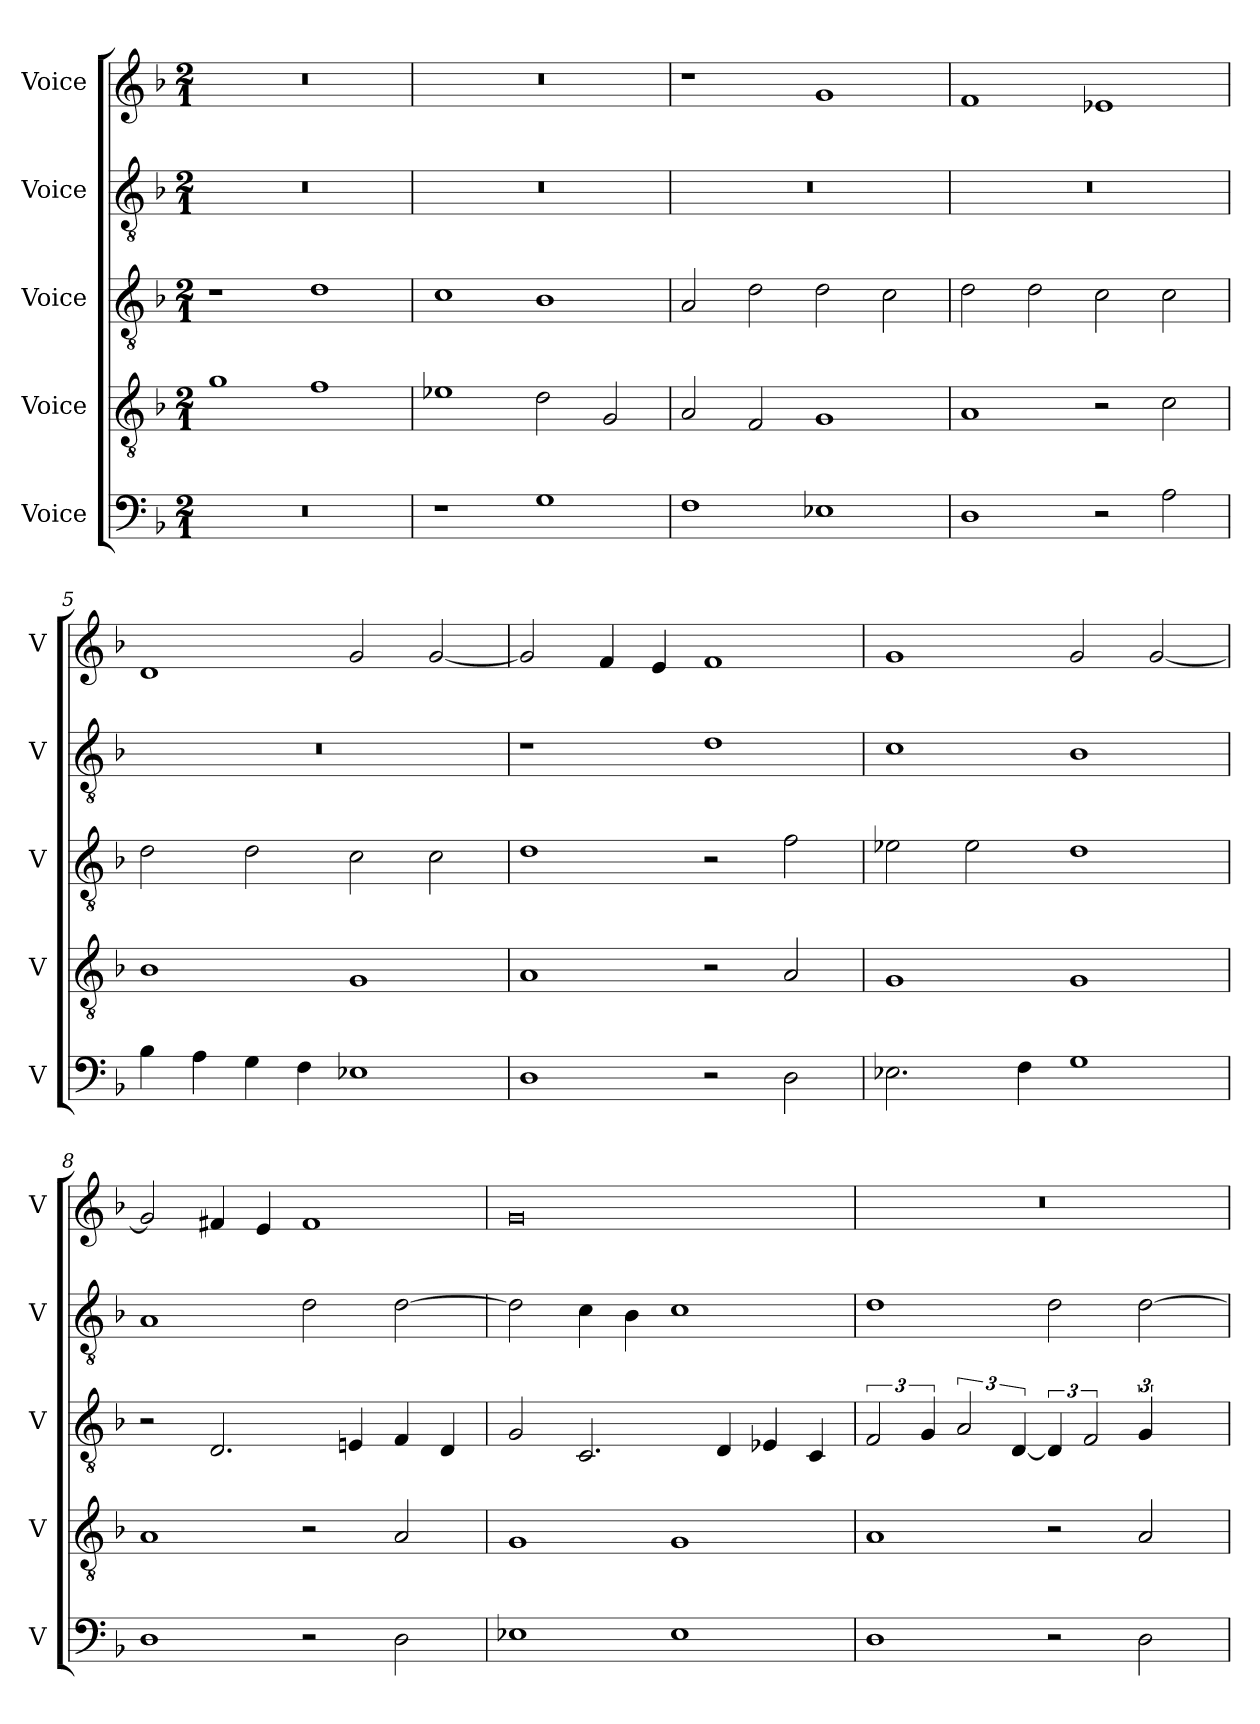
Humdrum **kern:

**kern	**kern	**kern	**kern	**kern
*part5	*part4	*part3	*part2	*part1
*staff5	*staff4	*staff3	*staff2	*staff1
*I"Voice	*I"Voice	*I"Voice	*I"Voice	*I"Voice
*I'V	*I'V	*I'V	*I'V	*I'V
*clefF4	*clefGv2	*clefGv2	*clefGv2	*clefG2
*k[b-]	*k[b-]	*k[b-]	*k[b-]	*k[b-]
*M2/1	*M2/1	*M2/1	*M2/1	*M2/1
=1	=1	=1	=1	=1
0r	1g	1r	0r	0r
.	1f	1d	.	.
=2	=2	=2	=2	=2
1r	1e-X	1c	0r	0r
1G	2d\	1B-	.	.
.	2G/	.	.	.
=3	=3	=3	=3	=3
1F	2A/	2A/	0r	1r
.	2F/	2d\	.	.
1E-X	1G	2d\	.	1g
.	.	2c\	.	.
=4	=4	=4	=4	=4
1D	1A	2d\	0r	1f
.	.	2d\	.	.
2r	2r	2c\	.	1e-X
2A\	2c\	2c\	.	.
!!LO:LB:g=z
=5	=5	=5	=5	=5
4B-\	1B-	2d\	0r	1d
4A\	.	.	.	.
4G\	.	2d\	.	.
4F\	.	.	.	.
1E-X	1G	2c\	.	2g/
.	.	2c\	.	[2g/
=6	=6	=6	=6	=6
1D	1A	1d	1r	2g/]
.	.	.	.	4f/
.	.	.	.	4e/
2r	2r	2r	1d	1f
2D\	2A/	2f\	.	.
=7	=7	=7	=7	=7
2.E-X\	1G	2e-X\	1c	1g
.	.	2e-\	.	.
4F\	.	.	.	.
1G	1G	1d	1B-	2g/
.	.	.	.	[2g/
!!LO:LB:g=z
=8	=8	=8	=8	=8
1D	1A	2r	1A	2g/]
.	.	2.D/	.	4f#X/
.	.	.	.	4e/
2r	2r	.	2d\	1f#
.	.	4En/	.	.
2D\	2A/	4F/	[2d\	.
.	.	4D/	.	.
=9	=9	=9	=9	=9
1E-X	1G	2G/	2d\]	0g
.	.	2.C/	4c\	.
.	.	.	4B-\	.
1E-	1G	.	1c	.
.	.	4D/	.	.
.	.	4E-X/	.	.
.	.	4C/	.	.
=10	=10	=10	=10	=10
1D	1A	3F/	1d	0r
.	.	6G/	.	.
.	.	3A/	.	.
.	.	[6D/	.	.
2r	2r	6D/]	2d\	.
.	.	3F/	.	.
2D\	2A/	6G/	[2d\	.
!	!	!LO:N:vis=4..	!	!
.	.	3ryy	.	.
=	=	=	=	=
*-	*-	*-	*-	*-
